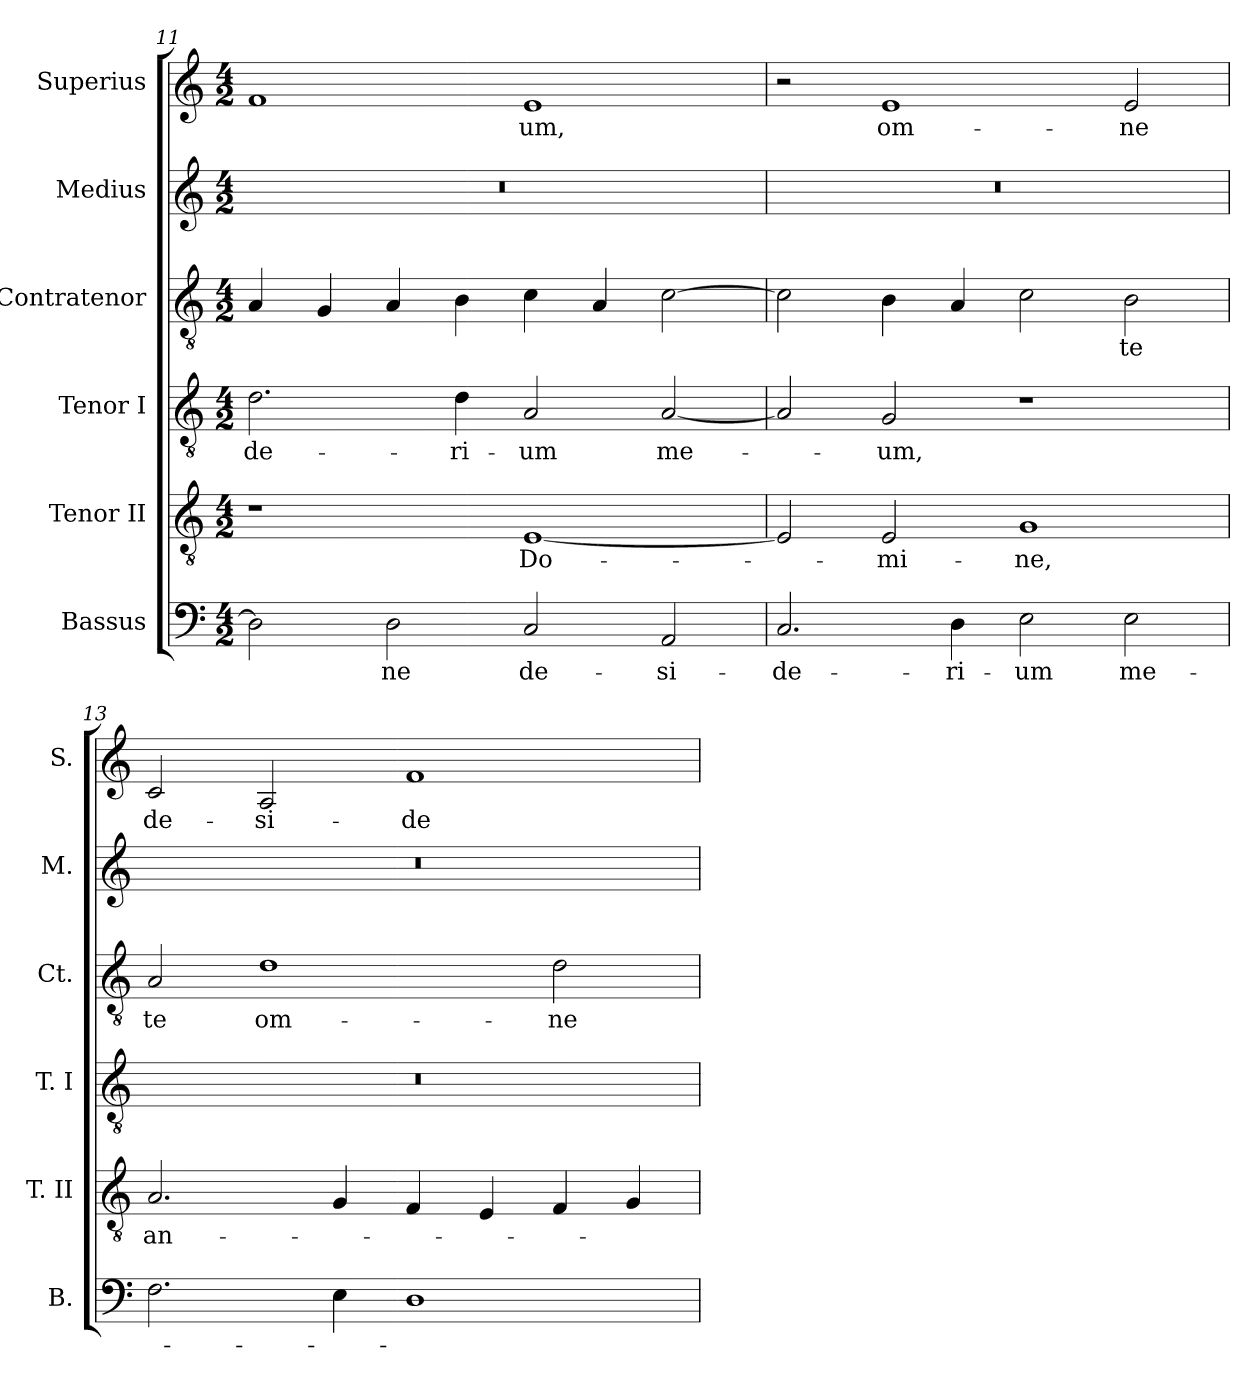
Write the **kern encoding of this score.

**kern	**text	**kern	**text	**kern	**text	**kern	**text	**kern	**kern	**text
*part6	*part6	*part5	*part5	*part4	*part4	*part3	*part3	*part2	*part1	*part1
*staff6	*staff6	*staff5	*staff5	*staff4	*staff4	*staff3	*staff3	*staff2	*staff1	*staff1
*I"Bassus	*	*I"Tenor II	*	*I"Tenor I	*	*I"Contratenor	*	*I"Medius	*I"Superius	*
*I'B.	*	*I'T. II	*	*I'T. I	*	*I'Ct.	*	*I'M.	*I'S.	*
*clefF4	*	*clefGv2	*	*clefGv2	*	*clefGv2	*	*clefG2	*clefG2	*
*	*	*ITrd7c12	*	*ITrd7c12	*	*ITrd7c12	*	*	*	*
*k[]	*	*k[]	*	*k[]	*	*k[]	*	*k[]	*k[]	*
*C:	*	*C:	*	*C:	*	*C:	*	*C:	*C:	*
*M4/2	*	*M4/2	*	*M4/2	*	*M4/2	*	*M4/2	*M4/2	*
=11	=11	=11	=11	=11	=11	=11	=11	=11	=11	=11
!	!	!	!	!	!LO:LY:b:color=#000000	!	!	!LO:N:vis=1	!	!
2Di\]	.	1r	.	2.Di\	-de-	4AAi/	.	0r	1fi	.
.	.	.	.	.	.	4GGi/	.	.	.	.
!	!LO:LY:b:color=#000000	!	!	!	!	!	!	!	!	!
2Di\	-ne	.	.	.	.	4AAi/	.	.	.	.
!	!	!	!	!	!LO:LY:b:color=#000000	!	!	!	!	!
.	.	.	.	4Di\	-ri-	4BBi\	.	.	.	.
!	!LO:LY:b:color=#000000	!	!	!	!	!	!	!	!	!
!	!	!	!LO:LY:b:color=#000000	!	!	!	!	!	!	!
!	!	!	!	!	!LO:LY:b:color=#000000	!	!	!	!	!
!	!	!	!	!	!	!	!	!	!	!LO:LY:b:color=#000000
2Ci/	de-	[<1EEi	Do-	2AAi/	-um	4Ci\	.	.	1ei	-um,
.	.	.	.	.	.	4AAi/	.	.	.	.
!	!LO:LY:b:color=#000000	!	!	!	!	!	!	!	!	!
!	!	!	!	!	!LO:LY:b:color=#000000	!	!	!	!	!
2AAi/	-si-	.	.	[<2AAi/	me-	[>2Ci\	.	.	.	.
=12	=12	=12	=12	=12	=12	=12	=12	=12	=12	=12
!	!LO:LY:b:color=#000000	!	!	!	!	!	!	!LO:N:vis=1	!	!
2.Ci/	-de-	2EEi/]	.	2AAi/]	.	2Ci\]	.	0r	2r	.
!	!	!	!LO:LY:b:color=#000000	!	!	!	!	!	!	!
!	!	!	!	!	!LO:LY:b:color=#000000	!	!	!	!	!
!	!	!	!	!	!	!	!	!	!	!LO:LY:b:color=#000000
.	.	2EEi/	-mi-	2GGi/	-um,	4BBi\	.	.	1ei	om-
!	!LO:LY:b:color=#000000	!	!	!	!	!	!	!	!	!
4Di\	-ri-	.	.	.	.	4AAi/	.	.	.	.
!	!LO:LY:b:color=#000000	!	!	!	!	!	!	!	!	!
!	!	!	!LO:LY:b:color=#000000	!	!	!	!	!	!	!
2Ei\	-um	1GGi	-ne,	1r	.	2Ci\	.	.	.	.
!	!LO:LY:b:color=#000000	!	!	!	!	!	!	!	!	!
!	!	!	!	!	!	!	!LO:LY:b:color=#000000	!	!	!
!	!	!	!	!	!	!	!	!	!	!LO:LY:b:color=#000000
2Ei\	me-	.	.	.	.	2BBi\	-te	.	2ei/	-ne
!!LO:LB:g=z
=13	=13	=13	=13	=13	=13	=13	=13	=13	=13	=13
!	!	!	!LO:LY:b:color=#000000	!LO:N:vis=1	!	!	!	!	!	!
!	!	!	!	!	!	!	!LO:LY:b:color=#000000	!LO:N:vis=1	!	!
!	!	!	!	!	!	!	!	!	!	!LO:LY:b:color=#000000
2.Fi\	.	2.AAi/	an-	0r	.	2AAi/	te	0r	2ci/	de-
!	!	!	!	!	!	!	!LO:LY:b:color=#000000	!	!	!
!	!	!	!	!	!	!	!	!	!	!LO:LY:b:color=#000000
.	.	.	.	.	.	1Di	om-	.	2Ai/	-si-
4Ei\	.	4GGi/	.	.	.	.	.	.	.	.
!	!	!	!	!	!	!	!	!	!	!LO:LY:b:color=#000000
1Di	.	4FFi/	.	.	.	.	.	.	1fi	-de-
.	.	4EEi/	.	.	.	.	.	.	.	.
!	!	!	!	!	!	!	!LO:LY:b:color=#000000	!	!	!
.	.	4FFi/	.	.	.	2Di\	-ne	.	.	.
.	.	4GGi/	.	.	.	.	.	.	.	.
=	=	=	=	=	=	=	=	=	=	=
*-	*-	*-	*-	*-	*-	*-	*-	*-	*-	*-
